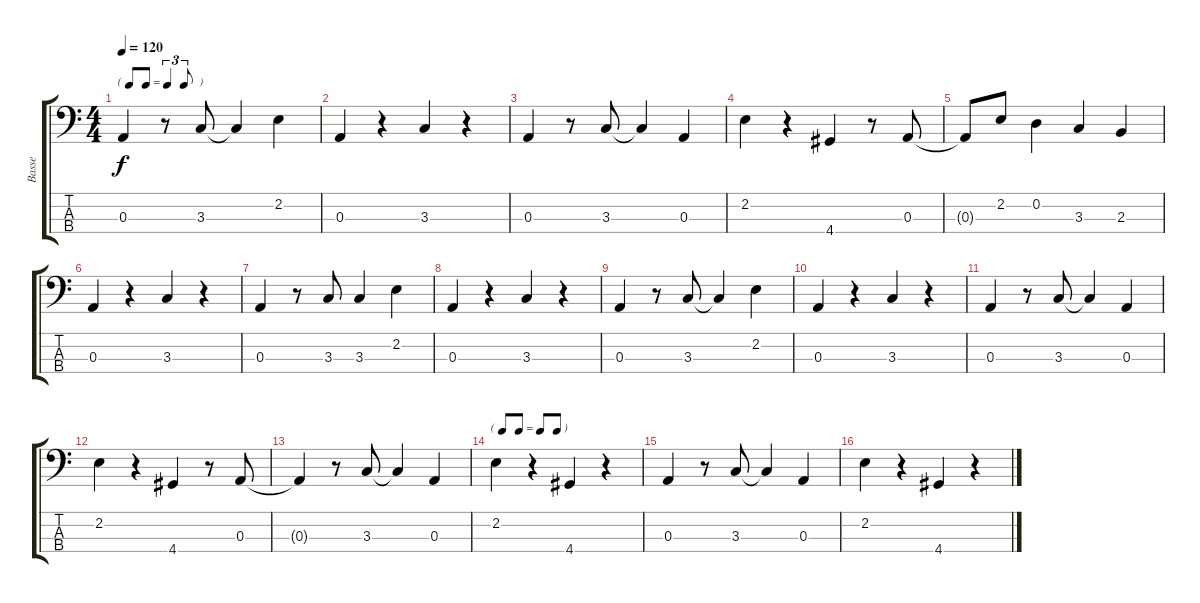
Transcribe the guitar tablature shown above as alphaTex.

\track ("Basse" "Basse") {instrument electricbassfinger}
\staff {score tabs}
\tuning (G2 D2 A1 E1) {hide}
\ts (4 4)
\tf triplet8th
\tempo 120
\clef f4
\ks c
0.3.4{dy f} r.8 3.3.8 3.3{t}.4 2.2.4 |
0.3.4 r.4 3.3.4 r.4 |
0.3.4 r.8 3.3.8 3.3{t}.4 0.3.4 |
2.2.4 r.4 4.4.4 r.8 0.3.8 |
0.3{t}.8 2.2.8 0.2.4 3.3.4 2.3.4 |
0.3.4 r.4 3.3.4 r.4 |
0.3.4 r.8 3.3.8 3.3.4 2.2.4 |
0.3.4 r.4 3.3.4 r.4 |
0.3.4 r.8 3.3.8 3.3{t}.4 2.2.4 |
0.3.4 r.4 3.3.4 r.4 |
0.3.4 r.8 3.3.8 3.3{t}.4 0.3.4 |
2.2.4 r.4 4.4.4 r.8 0.3.8 |
0.3{t}.4 r.8 3.3.8 3.3{t}.4 0.3.4 |
\tf none
2.2.4 r.4 4.4.4 r.4 |
0.3.4 r.8 3.3.8 3.3{t}.4 0.3.4 |
2.2.4 r.4 4.4.4 r.4
